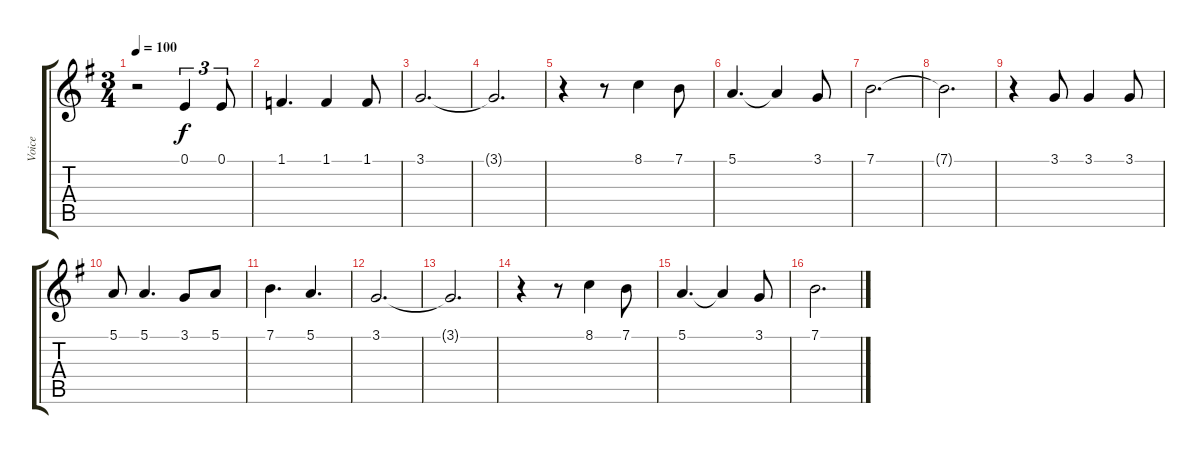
\track ("Voice" "Voice") {instrument choiraahs}
\staff {score tabs}
\tuning (E4 B3 G3 D3 A2 E2) {hide}
\ts (3 4)
\tempo 100
\clef g2
\ks g
r.2{dy f instrument choiraahs} 0.1.4{tu (3 2)} 0.1.8{tu (3 2)} |
1.1.4{d} 1.1.4 1.1.8 |
3.1.2{d} |
3.1{t}.2{d} |
r.4 r.8 8.1.4 7.1.8 |
5.1.4{d} 5.1{t}.4 3.1.8 |
7.1.2{d} |
7.1{t}.2{d} |
r.4 3.1.8 3.1.4 3.1.8 |
5.1.8 5.1.4{d} 3.1.8 5.1.8 |
7.1.4{d} 5.1.4{d} |
3.1.2{d} |
3.1{t}.2{d} |
r.4 r.8 8.1.4 7.1.8 |
5.1.4{d} 5.1{t}.4 3.1.8 |
7.1.2{d}
